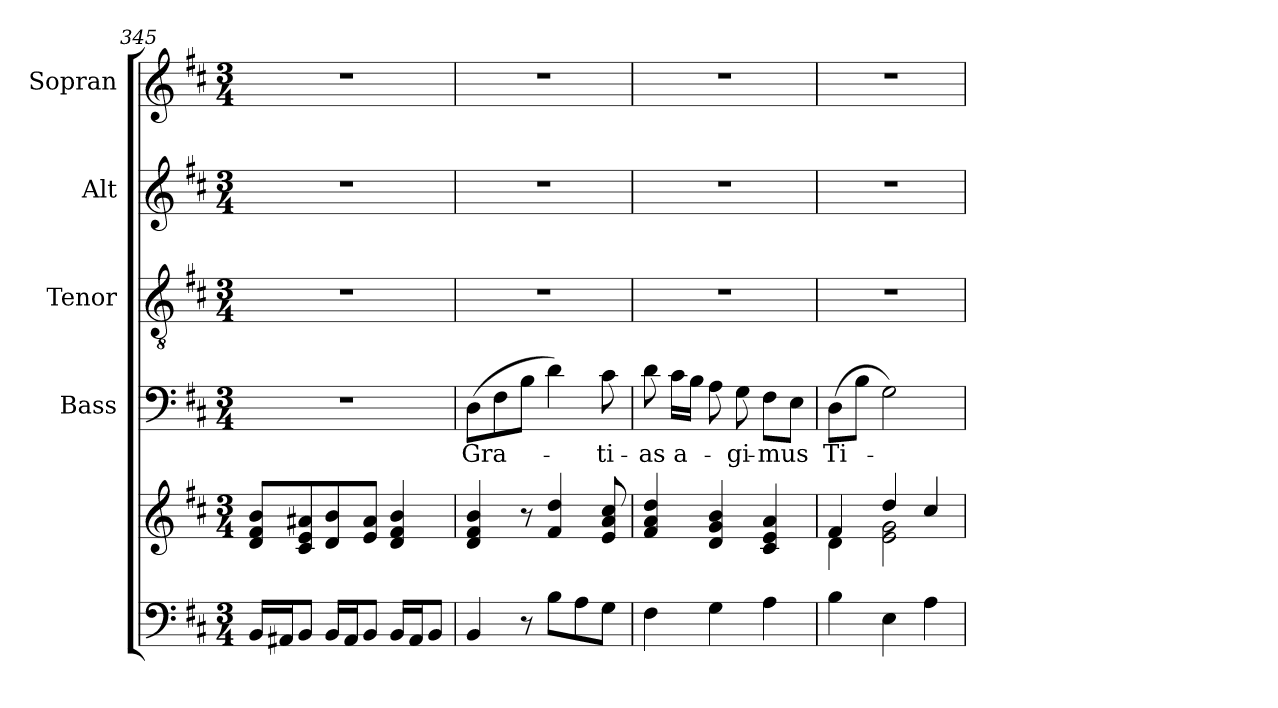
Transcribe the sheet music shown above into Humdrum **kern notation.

**kern	**kern	**kern	**text	**kern	**kern	**kern
*part5	*part5	*part4	*part4	*part3	*part2	*part1
*staff6	*staff5	*staff4	*staff4	*staff3	*staff2	*staff1
*	*	*I"Bass	*	*I"Tenor	*I"Alt	*I"Sopran
*	*	*I'B.	*	*I'T.	*I'A.	*I'S.
*clefF4	*clefG2	*clefF4	*	*clefGv2	*clefG2	*clefG2
*k[f#c#]	*k[f#c#]	*k[f#c#]	*	*k[f#c#]	*k[f#c#]	*k[f#c#]
*D:	*D:	*D:	*	*D:	*D:	*D:
*M3/4	*M3/4	*M3/4	*	*M3/4	*M3/4	*M3/4
=345	=345	=345	=345	=345	=345	=345
16BB/LL	8d/ 8f#/ 8b/L	2.r	.	2.r	2.r	2.r
16AA#X/J	.	.	.	.	.	.
8BB/J	8c#/ 8e/ 8a#X/	.	.	.	.	.
16BB/LL	8d/ 8b/	.	.	.	.	.
16AA#/J	.	.	.	.	.	.
8BB/J	8e/ 8a#/J	.	.	.	.	.
16BB/LL	4d/ 4f#/ 4b/	.	.	.	.	.
16AA#/J	.	.	.	.	.	.
8BB/J	.	.	.	.	.	.
=346	=346	=346	=346	=346	=346	=346
!	!	!	!LO:LY:b	!	!	!
4BB/	4d/ 4f#/ 4b/	(>8D\L	Gra-	2.r	2.r	2.r
.	.	8F#\	.	.	.	.
8r	8r	8B\J	.	.	.	.
8B\L	4f#/ 4dd/	4d\)	.	.	.	.
8A\	.	.	.	.	.	.
!	!	!	!LO:LY:b	!	!	!
8G\J	8e/ 8a/ 8cc#/	8c#\	-ti-	.	.	.
=347	=347	=347	=347	=347	=347	=347
!	!	!	!LO:LY:b	!	!	!
4F#\	4f#/ 4a/ 4dd/	8d\	-as	2.r	2.r	2.r
!	!	!	!LO:LY:b	!	!	!
.	.	16c#\LL	a-	.	.	.
.	.	16B\JJ	.	.	.	.
4G\	4d/ 4g/ 4b/	8A\	.	.	.	.
!	!	!	!LO:LY:b	!	!	!
.	.	8G\	-gi-	.	.	.
!	!	!	!LO:LY:b	!	!	!
4A\	4c#/ 4e/ 4a/	8F#\L	-mus	.	.	.
.	.	8E\J	.	.	.	.
!!LO:LB:g=z
=348	=348	=348	=348	=348	=348	=348
*	*^	*	*	*	*	*
!	!	!	!	!LO:LY:b	!	!	!
4B\	4f#/	4d\	(>8D\L	Ti-	2.r	2.r	2.r
.	.	.	8B\J	.	.	.	.
4E\	4dd/	2e\ 2g\	2G\)	.	.	.	.
4A\	4cc#/	.	.	.	.	.	.
*	*v	*v	*	*	*	*	*
=	=	=	=	=	=	=
*-	*-	*-	*-	*-	*-	*-
